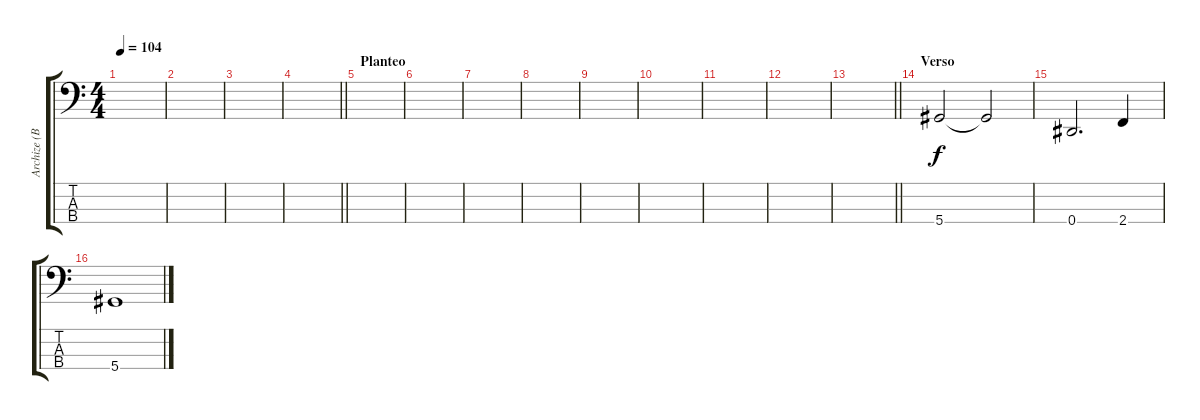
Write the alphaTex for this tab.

\track ("Archize (Bajo)" "Archize (B") {instrument electricbassfinger}
\staff {score tabs}
\tuning (Gb2 Db2 Ab1 Eb1) {hide}
\ts (4 4)
\tempo 104
\clef f4
\ks c
|
|
|
\barLineRight lightlight
|
\section ("" "Planteo")
|
|
|
|
|
|
|
|
\barLineRight lightlight
|
\section ("" "Verso")
5.4.2 5.4{t}.2 |
0.4.2{d} 2.4.4 |
5.4.1
